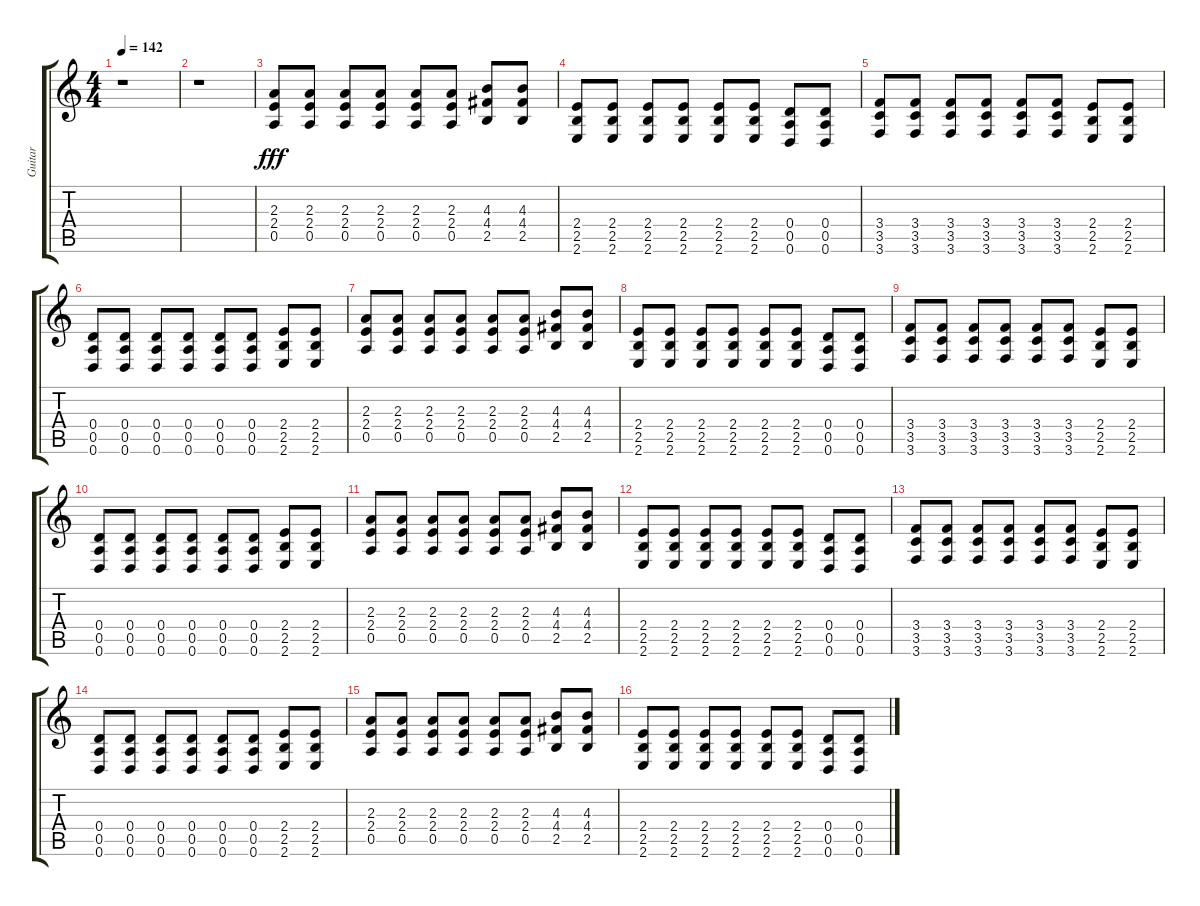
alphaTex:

\track ("Guitar" "Guitar") {instrument distortionguitar}
\staff {score tabs}
\tuning (E4 B3 G3 D3 A2 D2) {hide}
\ts (4 4)
\tempo 142
\clef g2
\ks c
r.1{dy fff} |
r.1 |
(2.3 2.4 0.5).8 (2.3 2.4 0.5).8 (2.3 2.4 0.5).8 (2.3 2.4 0.5).8 (2.3 2.4 0.5).8 (2.3 2.4 0.5).8 (4.3 4.4 2.5).8 (4.3 4.4 2.5).8 |
(2.4 2.5 2.6).8 (2.4 2.5 2.6).8 (2.4 2.5 2.6).8 (2.4 2.5 2.6).8 (2.4 2.5 2.6).8 (2.4 2.5 2.6).8 (0.4 0.5 0.6).8 (0.4 0.5 0.6).8 |
(3.4 3.5 3.6).8 (3.4 3.5 3.6).8 (3.4 3.5 3.6).8 (3.4 3.5 3.6).8 (3.4 3.5 3.6).8 (3.4 3.5 3.6).8 (2.4 2.5 2.6).8 (2.4 2.5 2.6).8 |
(0.4 0.5 0.6).8 (0.4 0.5 0.6).8 (0.4 0.5 0.6).8 (0.4 0.5 0.6).8 (0.4 0.5 0.6).8 (0.4 0.5 0.6).8 (2.4 2.5 2.6).8 (2.4 2.5 2.6).8 |
(2.3 2.4 0.5).8 (2.3 2.4 0.5).8 (2.3 2.4 0.5).8 (2.3 2.4 0.5).8 (2.3 2.4 0.5).8 (2.3 2.4 0.5).8 (4.3 4.4 2.5).8 (4.3 4.4 2.5).8 |
(2.4 2.5 2.6).8 (2.4 2.5 2.6).8 (2.4 2.5 2.6).8 (2.4 2.5 2.6).8 (2.4 2.5 2.6).8 (2.4 2.5 2.6).8 (0.4 0.5 0.6).8 (0.4 0.5 0.6).8 |
(3.4 3.5 3.6).8 (3.4 3.5 3.6).8 (3.4 3.5 3.6).8 (3.4 3.5 3.6).8 (3.4 3.5 3.6).8 (3.4 3.5 3.6).8 (2.4 2.5 2.6).8 (2.4 2.5 2.6).8 |
(0.4 0.5 0.6).8 (0.4 0.5 0.6).8 (0.4 0.5 0.6).8 (0.4 0.5 0.6).8 (0.4 0.5 0.6).8 (0.4 0.5 0.6).8 (2.4 2.5 2.6).8 (2.4 2.5 2.6).8 |
(2.3 2.4 0.5).8 (2.3 2.4 0.5).8 (2.3 2.4 0.5).8 (2.3 2.4 0.5).8 (2.3 2.4 0.5).8 (2.3 2.4 0.5).8 (4.3 4.4 2.5).8 (4.3 4.4 2.5).8 |
(2.4 2.5 2.6).8 (2.4 2.5 2.6).8 (2.4 2.5 2.6).8 (2.4 2.5 2.6).8 (2.4 2.5 2.6).8 (2.4 2.5 2.6).8 (0.4 0.5 0.6).8 (0.4 0.5 0.6).8 |
(3.4 3.5 3.6).8 (3.4 3.5 3.6).8 (3.4 3.5 3.6).8 (3.4 3.5 3.6).8 (3.4 3.5 3.6).8 (3.4 3.5 3.6).8 (2.4 2.5 2.6).8 (2.4 2.5 2.6).8 |
(0.4 0.5 0.6).8 (0.4 0.5 0.6).8 (0.4 0.5 0.6).8 (0.4 0.5 0.6).8 (0.4 0.5 0.6).8 (0.4 0.5 0.6).8 (2.4 2.5 2.6).8 (2.4 2.5 2.6).8 |
(2.3 2.4 0.5).8 (2.3 2.4 0.5).8 (2.3 2.4 0.5).8 (2.3 2.4 0.5).8 (2.3 2.4 0.5).8 (2.3 2.4 0.5).8 (4.3 4.4 2.5).8 (4.3 4.4 2.5).8 |
(2.4 2.5 2.6).8 (2.4 2.5 2.6).8 (2.4 2.5 2.6).8 (2.4 2.5 2.6).8 (2.4 2.5 2.6).8 (2.4 2.5 2.6).8 (0.4 0.5 0.6).8 (0.4 0.5 0.6).8
